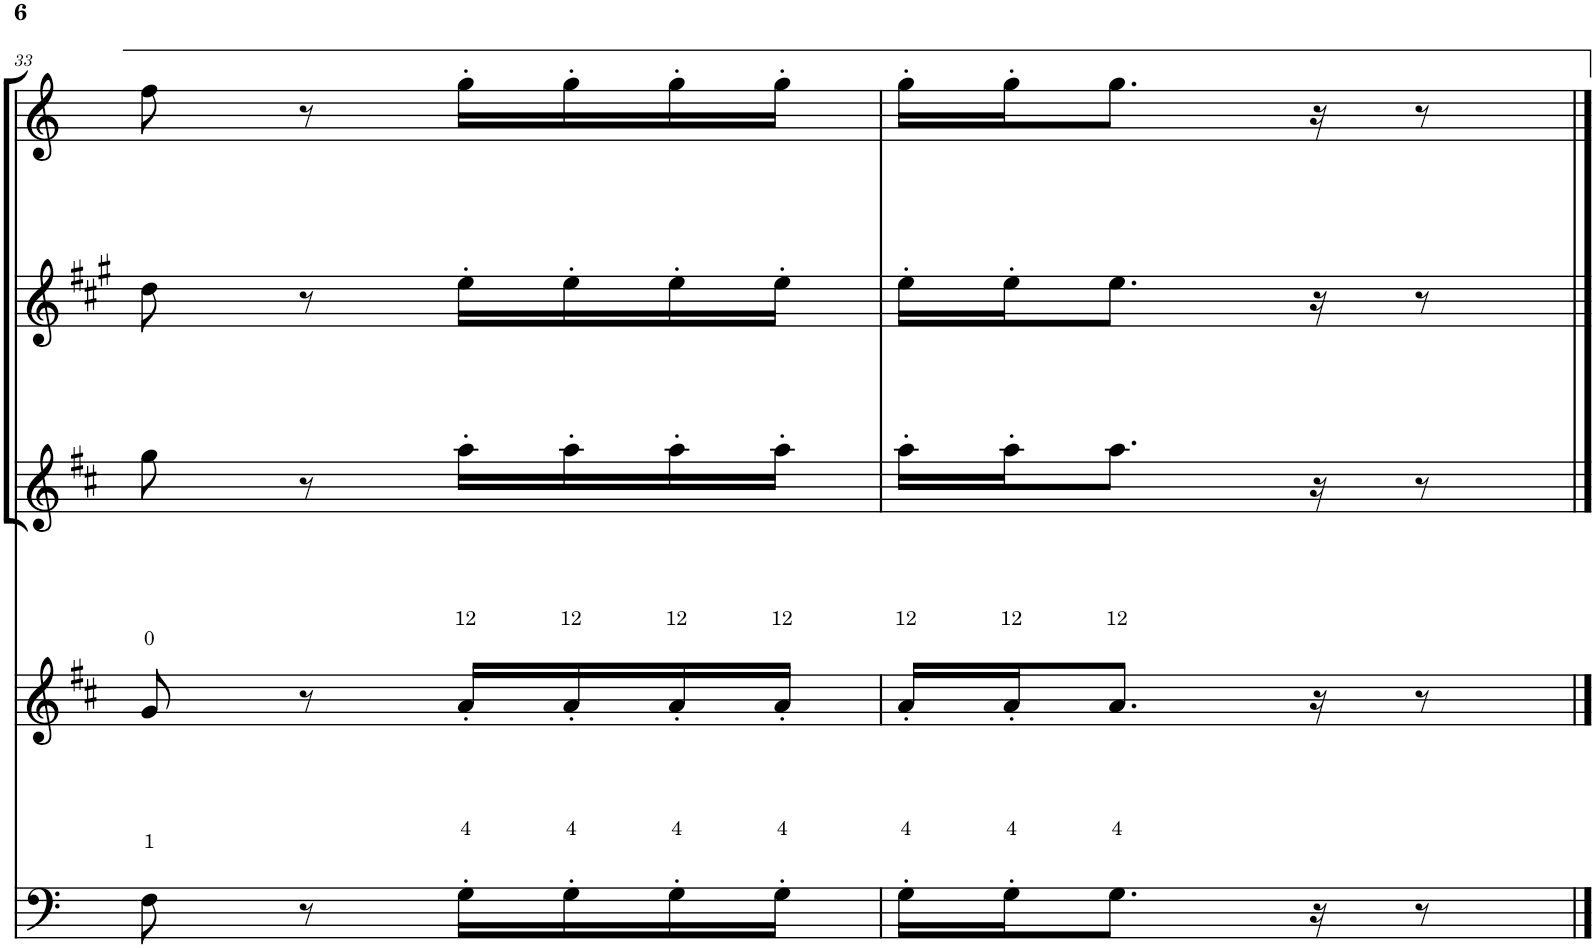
**kern	**kern	**kern	**kern	**kern	**kern	**kern	**kern	**kern	**kern	**kern
*part11	*part10	*part9	*part8	*part7	*part6	*part5	*part4	*part3	*part2	*part1
*staff11	*staff10	*staff9	*staff8	*staff7	*staff6	*staff5	*staff4	*staff3	*staff2	*staff1
*I"Tuba Bb	*I"Tuba em Eb	*I"Xilofone	*I"Tuba	*I"Bone	*I"Bomb	*I"Pete	*I"Tenor	*I"Sax Alto	*I"Clarineta	*I"Flauta
*I'Tba	*I'Tb. em Eb	*I'Xil.	*I'Tba	*	*	*	*	*	*I'Cl	*I'Fl
!!LO:PB:g=z
*clefG2	*clefG2	*clefG2	*clefF4	*clefF4	*clefG2	*clefG2	*clefG2	*clefG2	*clefG2	*clefG2
*Trd8c14	*Trd12c21	*Trd-7c-12	*	*	*Trd8c14	*Trd1c2	*Trd8c14	*Trd5c9	*Trd1c2	*
*k[f#c#]	*k[f#c#g#]	*k[]	*k[]	*k[]	*k[f#c#]	*k[f#c#]	*k[f#c#]	*k[f#c#g#]	*k[f#c#]	*k[]
*M2/4	*M2/4	*M2/4	*M2/4	*M2/4	*M2/4	*M2/4	*M2/4	*M2/4	*M2/4	*M2/4
=33	=33	=33	=33	=33	=33	=33	=33	=33	=33	=33
!	!	!	!	!	!LO:TX:a:t=0	!	!	!	!	!
!	!	!	!LO:TX:a:t=12	!	!	!	!	!	!	!
!	!LO:TX:a:t=12	!	!	!	!	!	!	!	!	!
!LO:TX:a:t=12	!	!	!	!	!	!	!	!	!	!
!	!	!LO:N:vis=16	!	!	!	!	!	!	!	!
8A	8e	16.r	8GG	8F\	8g	8g/	8gg\	8dd\	8gg	8ff\
.	.	16a	.	.	.	.	.	.	.	.
8r	8r	.	8r	8r	8r	8r	8r	8r	8r	8r
.	.	32r	.	.	.	.	.	.	.	.
.	.	16a	.	.	.	.	.	.	.	.
!	!	!	!	!	!LO:TX:a:t=12	!	!	!	!	!
4r	4r	8r	4r	16G'\LL	16a'/LL	16a'/LL	16aa'\LL	16ee'\LL	16aa'\LL	16gg'\LL
!	!	!	!	!	!LO:TX:a:t=12	!	!	!	!	!
.	.	.	.	16G'\	16a'/J	16a'/	16aa'\	16ee'\	16aa'\J	16gg'\
!	!	!	!	!	!LO:TX:a:t=12	!	!	!	!	!
.	.	32a	.	16G'\	16a'/L	16a'/	16aa'\	16ee'\	16aa'\L	16gg'\
!	!	!LO:N:vis=16	!	!	!	!	!	!	!	!
.	.	16.r	.	.	.	.	.	.	.	.
!	!	!	!	!	!LO:TX:a:t=12	!	!	!	!	!
.	.	.	.	16G'\JJ	16a'/JJ	16a'/JJ	16aa'\JJ	16ee'\JJ	16aa'\JJ	16gg'\JJ
=34	=34	=34	=34	=34	=34	=34	=34	=34	=34	=34
!	!	!	!	!	!LO:TX:a:t=12	!	!	!	!	!
2r	2r	16r	2r	16G'\LL	16a'/LL	16a'/LL	16aa'\LL	16ee'\LL	16aa'\LL	16gg'\LL
!	!	!	!	!	!LO:TX:a:t=12	!	!	!	!	!
.	.	32r	.	16G'\J	16a'/J	16a'/J	16aa'\J	16ee'\J	16aa'\J	16gg'\J
.	.	16a	.	.	.	.	.	.	.	.
!	!	!	!	!	!LO:TX:a:t=12	!	!	!	!	!
.	.	.	.	8.G\J	8.a/J	8.a/J	8.aa\J	8.ee\J	8.aa\J	8.gg\J
.	.	32r	.	.	.	.	.	.	.	.
.	.	16a	.	.	.	.	.	.	.	.
.	.	8r	.	.	.	.	.	.	.	.
.	.	.	.	16r	16r	16r	16r	16r	16r	16r
.	.	8r	.	8r	8r	8r	8r	8r	8r	8r
==	==	==	==	==	==	==	==	==	==	==
*-	*-	*-	*-	*-	*-	*-	*-	*-	*-	*-
